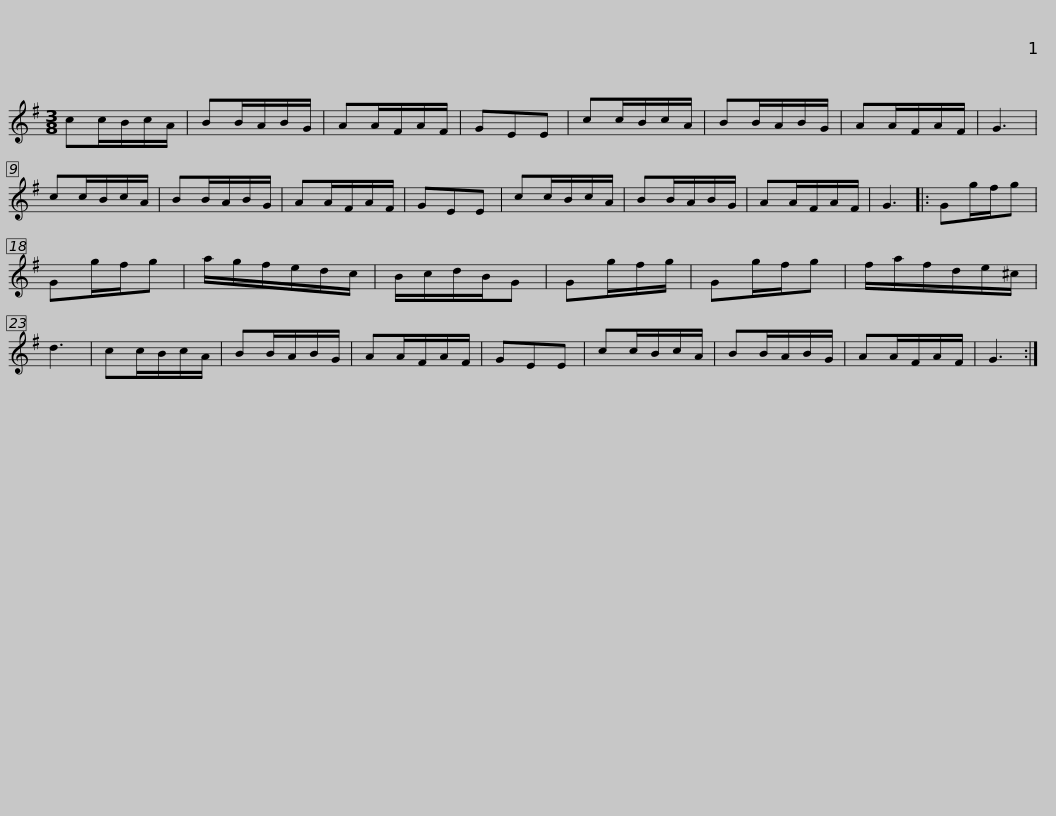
X:1
L:1/8
M:3/8
I:linebreak $
K:G
V:1 treble
V:1
 cc/B/c/A/ | BB/A/B/G/ | AA/F/A/F/ | GEE | cc/B/c/A/ | %5
 BB/A/B/G/ | AA/F/A/F/ | G3 | cc/B/c/A/ | BB/A/B/G/ |$ %10
 AA/F/A/F/ | GEE | cc/B/c/A/ | BB/A/B/G/ | AA/F/A/F/ | %15
 G3 |: Gg/f/g | Gg/f/g | a/g/f/e/d/c/ | B/c/d/B/G |$ %20
 Gg/f/g/ | Gg/f/g | f/a/f/d/e/^c/ | d3 | cc/B/c/A/ | %25
 BB/A/B/G/ | AA/F/A/F/ | GEE | cc/B/c/A/ | BB/A/B/G/ |$ %30
 AA/F/A/F/ | G3 :| %32
